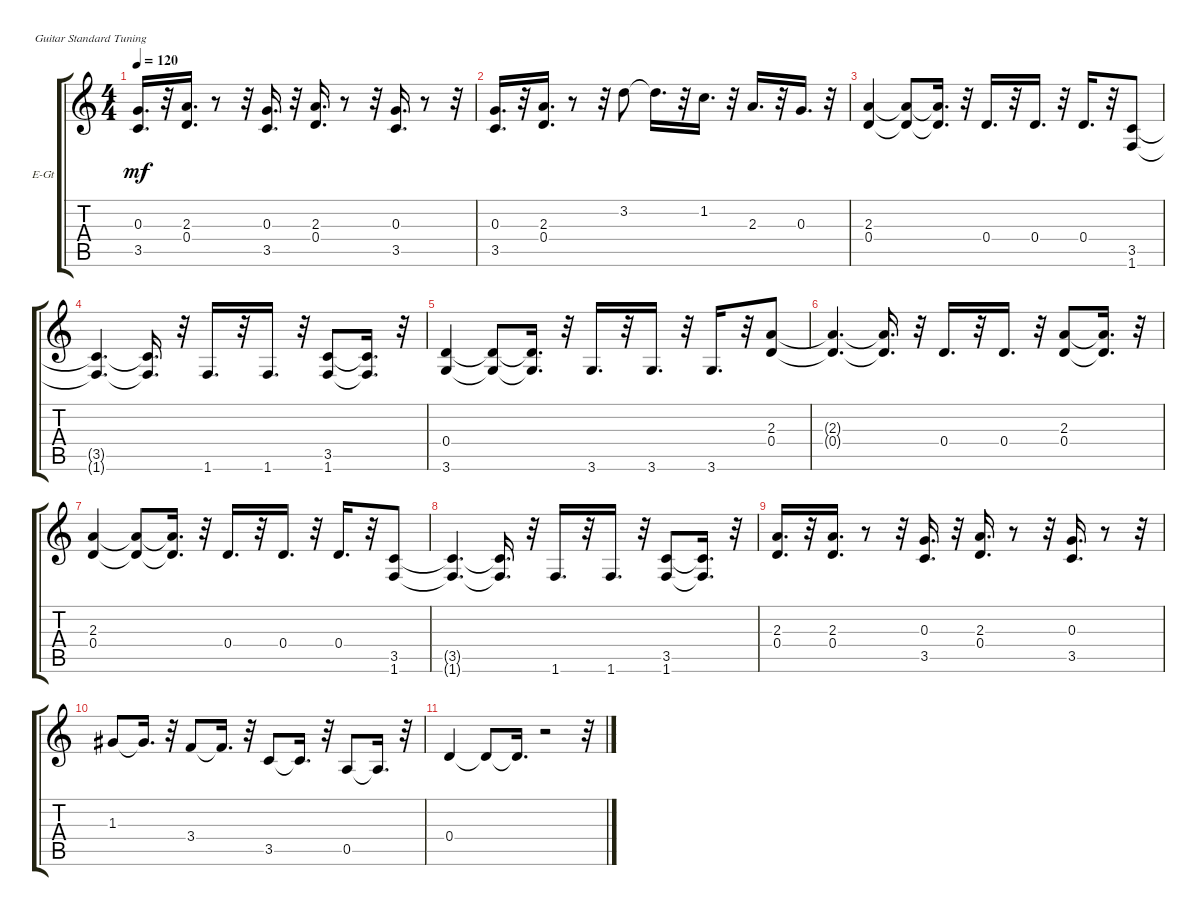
\bracketExtendMode groupsimilarinstruments
\firstSystemTrackNameOrientation horizontal
\otherSystemsTrackNameOrientation horizontal
\track ("" "E-Gt") {instrument electricguitarclean}
\staff {score tabs}
\tuning (E4 B3 G3 D3 A2 E2)
\ts (4 4)
\tempo 120
\clef g2
\ks c
(0.3 3.5).16{d dy mf} r.32 (2.3 0.4).16{d} r.8 r.32 (0.3 3.5).16{d} r.32 (2.3 0.4).16{d} r.8 r.32 (0.3 3.5).16{d} r.8 r.32 |
(0.3 3.5).16{d} r.32 (2.3 0.4).16{d} r.8 r.32 3.2.8 3.2{t}.16{d} r.32 1.2.16{d} r.32 2.3.16{d} r.32 0.3.16{d} r.32 |
(2.3 0.4).4 (2.3{t} 0.4{t}).8 (2.3{t} 0.4{t}).16{d} r.32 0.4.16{d} r.32 0.4.16{d} r.32 0.4.16{d} r.32 (1.6 3.5).8 |
(1.6{t} 3.5{t}).4{d} (1.6{t} 3.5{t}).16{d} r.32 1.6.16{d} r.32 1.6.16{d} r.32 (3.5 1.6).8 (3.5{t} 1.6{t}).16{d} r.32 |
(0.4 3.6).4 (0.4{t} 3.6{t}).8 (0.4{t} 3.6{t}).16{d} r.32 3.6.16{d} r.32 3.6.16{d} r.32 3.6.16{d} r.32 (0.4 2.3).8 |
(0.4{t} 2.3{t}).4{d} (0.4{t} 2.3{t}).16{d} r.32 0.4.16{d} r.32 0.4.16{d} r.32 (2.3 0.4).8 (2.3{t} 0.4{t}).16{d} r.32 |
(2.3 0.4).4 (2.3{t} 0.4{t}).8 (2.3{t} 0.4{t}).16{d} r.32 0.4.16{d} r.32 0.4.16{d} r.32 0.4.16{d} r.32 (1.6 3.5).8 |
(1.6{t} 3.5{t}).4{d} (1.6{t} 3.5{t}).16{d} r.32 1.6.16{d} r.32 1.6.16{d} r.32 (3.5 1.6).8 (3.5{t} 1.6{t}).16{d} r.32 |
(2.3 0.4).16{d} r.32 (2.3 0.4).16{d} r.8 r.32 (0.3 3.5).16{d} r.32 (2.3 0.4).16{d} r.8 r.32 (0.3 3.5).16{d} r.8 r.32 |
1.3.8 1.3{t}.16{d} r.32 3.4.8 3.4{t}.16{d} r.32 3.5.8 3.5{t}.16{d} r.32 0.5.8 0.5{t}.16{d} r.32 |
0.4.4 0.4{t}.8 0.4{t}.16{d} r.2 r.32
